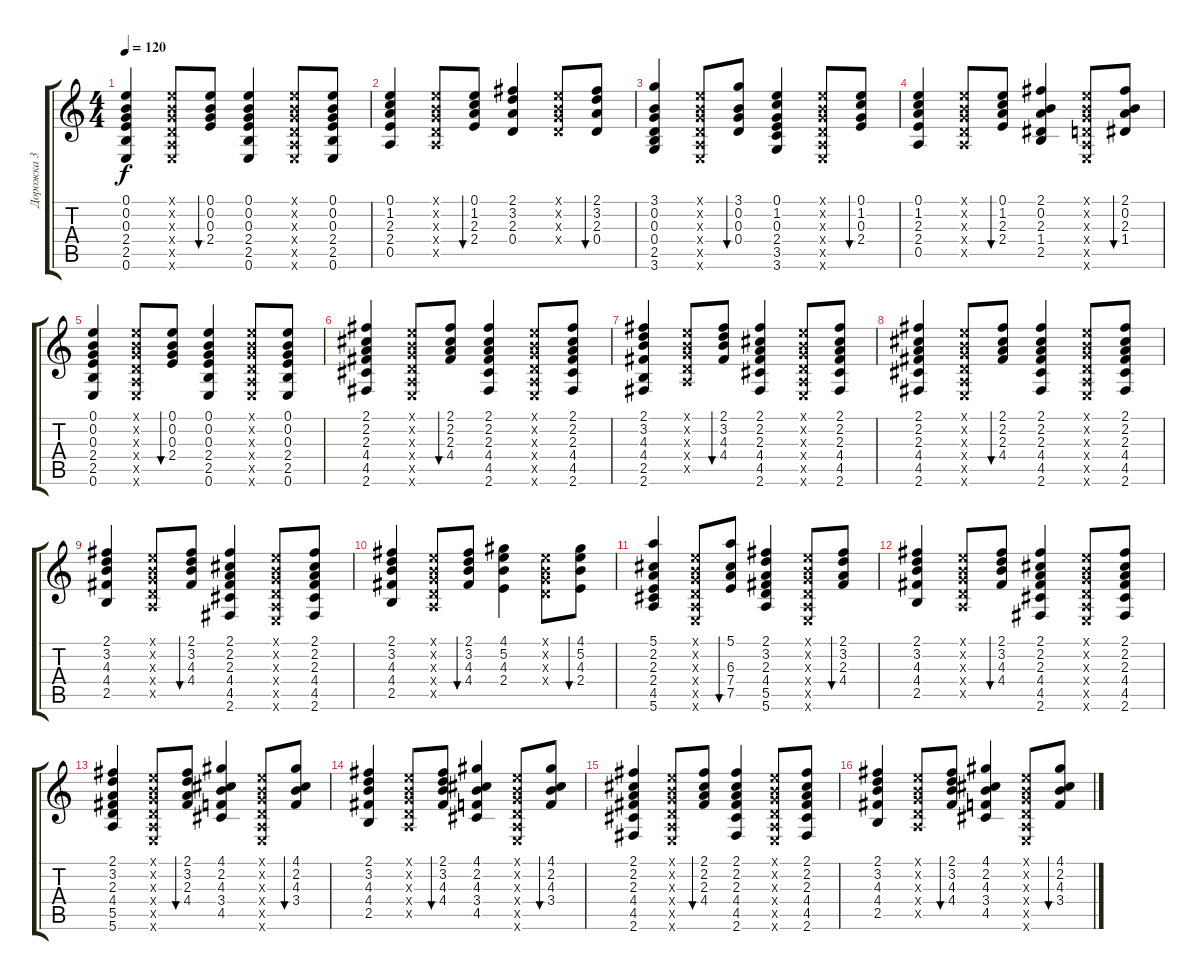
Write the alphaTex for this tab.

\track ("Дорожка 3" "Дорожка 3") {instrument acousticguitarnylon}
\staff {score tabs}
\tuning (E4 B3 G3 D3 A2 E2) {hide}
\ts (4 4)
\tempo 120
\clef g2
\ks c
(0.1 0.2 0.3 2.4 2.5 0.6).4{dy f} (0.1{x} 0.2{x} 0.3{x} 0.4{x} 0.5{x} 0.6{x}).8 (0.1 0.2 0.3 2.4).8{bu 60} (0.1 0.2 0.3 2.4 2.5 0.6).4 (0.1{x} 0.2{x} 0.3{x} 0.4{x} 0.5{x} 0.6{x}).8 (0.1 0.2 0.3 2.4 2.5 0.6).8 |
(0.1 1.2 2.3 2.4 0.5).4 (0.1{x} 0.2{x} 0.3{x} 0.4{x} 0.5{x}).8 (0.1 1.2 2.3 2.4).8{bu 60} (2.1 3.2 2.3 0.4).4 (0.1{x} 0.2{x} 0.3{x} 0.4{x}).8 (2.1 3.2 2.3 0.4).8{bu 60} |
(3.1 0.2 0.3 0.4 2.5 3.6).4 (0.1{x} 0.2{x} 0.3{x} 0.4{x} 0.5{x} 0.6{x}).8 (3.1 0.2 0.3 0.4).8{bu 60} (0.1 1.2 0.3 2.4 3.5 3.6).4 (0.1{x} 0.2{x} 0.3{x} 0.4{x} 0.5{x} 0.6{x}).8 (0.1 1.2 0.3 2.4).8{bu 60} |
(0.1 1.2 2.3 2.4 0.5).4 (0.1{x} 0.2{x} 0.3{x} 0.4{x} 0.5{x}).8 (0.1 1.2 2.3 2.4).8{bu 60} (2.1 0.2 2.3 1.4 2.5).4 (0.1{x} 0.2{x} 0.3{x} 0.4{x} 0.5{x} 0.6{x}).8 (2.1 0.2 2.3 1.4).8{bu 60} |
(0.1 0.2 0.3 2.4 2.5 0.6).4 (0.1{x} 0.2{x} 0.3{x} 0.4{x} 0.5{x} 0.6{x}).8 (0.1 0.2 0.3 2.4).8{bu 60} (0.1 0.2 0.3 2.4 2.5 0.6).4 (0.1{x} 0.2{x} 0.3{x} 0.4{x} 0.5{x} 0.6{x}).8 (0.1 0.2 0.3 2.4 2.5 0.6).8 |
(2.1 2.2 2.3 4.4 4.5 2.6).4 (0.1{x} 0.2{x} 0.3{x} 0.4{x} 0.5{x} 0.6{x}).8 (2.1 2.2 2.3 4.4).8{bu 60} (2.1 2.2 2.3 4.4 4.5 2.6).4 (0.1{x} 0.2{x} 0.3{x} 0.4{x} 0.5{x} 0.6{x}).8 (2.1 2.2 2.3 4.4 4.5 2.6).8 |
(2.1 3.2 4.3 4.4 2.5 2.6).4 (0.1{x} 0.2{x} 0.3{x} 0.4{x} 0.5{x}).8 (2.1 3.2 4.3 4.4).8{bu 60} (2.1 2.2 2.3 4.4 4.5 2.6).4 (0.1{x} 0.2{x} 0.3{x} 0.4{x} 0.5{x} 0.6{x}).8 (2.1 2.2 2.3 4.4 4.5 2.6).8 |
(2.1 2.2 2.3 4.4 4.5 2.6).4 (0.1{x} 0.2{x} 0.3{x} 0.4{x} 0.5{x} 0.6{x}).8 (2.1 2.2 2.3 4.4).8{bu 60} (2.1 2.2 2.3 4.4 4.5 2.6).4 (0.1{x} 0.2{x} 0.3{x} 0.4{x} 0.5{x} 0.6{x}).8 (2.1 2.2 2.3 4.4 4.5 2.6).8 |
(2.1 3.2 4.3 4.4 2.5).4 (0.1{x} 0.2{x} 0.3{x} 0.4{x} 0.5{x}).8 (2.1 3.2 4.3 4.4).8{bu 60} (2.1 2.2 2.3 4.4 4.5 2.6).4 (0.1{x} 0.2{x} 0.3{x} 0.4{x} 0.5{x} 0.6{x}).8 (2.1 2.2 2.3 4.4 4.5 2.6).8 |
(2.1 3.2 4.3 4.4 2.5).4 (0.1{x} 0.2{x} 0.3{x} 0.4{x} 0.5{x}).8 (2.1 3.2 4.3 4.4).8{bu 60} (4.1 5.2 4.3 2.4).4 (0.1{x} 0.2{x} 0.3{x} 0.4{x}).8 (4.1 5.2 4.3 2.4).8{bu 60} |
(5.1 2.2 2.3 2.4 4.5 5.6).4 (0.1{x} 0.2{x} 0.3{x} 0.4{x} 0.5{x} 0.6{x}).8 (5.1 6.3 7.4 7.5).8{bu 60} (2.1 3.2 2.3 4.4 5.5 5.6).4 (0.1{x} 0.2{x} 0.3{x} 0.4{x} 0.5{x} 0.6{x}).8 (2.1 3.2 2.3 4.4).8{bu 60} |
(2.1 3.2 4.3 4.4 2.5).4 (0.1{x} 0.2{x} 0.3{x} 0.4{x} 0.5{x}).8 (2.1 3.2 4.3 4.4).8{bu 60} (2.1 2.2 2.3 4.4 4.5 2.6).4 (0.1{x} 0.2{x} 0.3{x} 0.4{x} 0.5{x} 0.6{x}).8 (2.1 2.2 2.3 4.4 4.5 2.6).8 |
(2.1 3.2 2.3 4.4 5.5 5.6).4 (0.1{x} 0.2{x} 0.3{x} 0.4{x} 0.5{x} 0.6{x}).8 (2.1 3.2 2.3 4.4).8{bu 60} (4.1 2.2 4.3 3.4 4.5).4 (0.1{x} 0.2{x} 0.3{x} 0.4{x} 0.5{x} 0.6{x}).8 (4.1 2.2 4.3 3.4).8{bu 60} |
(2.1 3.2 4.3 4.4 2.5).4 (0.1{x} 0.2{x} 0.3{x} 0.4{x} 0.5{x}).8 (2.1 3.2 4.3 4.4).8{bu 60} (4.1 2.2 4.3 3.4 4.5).4 (0.1{x} 0.2{x} 0.3{x} 0.4{x} 0.5{x} 0.6{x}).8 (4.1 2.2 4.3 3.4).8{bu 60} |
(2.1 2.2 2.3 4.4 4.5 2.6).4 (0.1{x} 0.2{x} 0.3{x} 0.4{x} 0.5{x} 0.6{x}).8 (2.1 2.2 2.3 4.4).8{bu 60} (2.1 2.2 2.3 4.4 4.5 2.6).4 (0.1{x} 0.2{x} 0.3{x} 0.4{x} 0.5{x} 0.6{x}).8 (2.1 2.2 2.3 4.4 4.5 2.6).8 |
(2.1 3.2 4.3 4.4 2.5).4 (0.1{x} 0.2{x} 0.3{x} 0.4{x} 0.5{x}).8 (2.1 3.2 4.3 4.4).8{bu 60} (4.1 2.2 4.3 3.4 4.5).4 (0.1{x} 0.2{x} 0.3{x} 0.4{x} 0.5{x} 0.6{x}).8 (4.1 2.2 4.3 3.4).8{bu 60}
